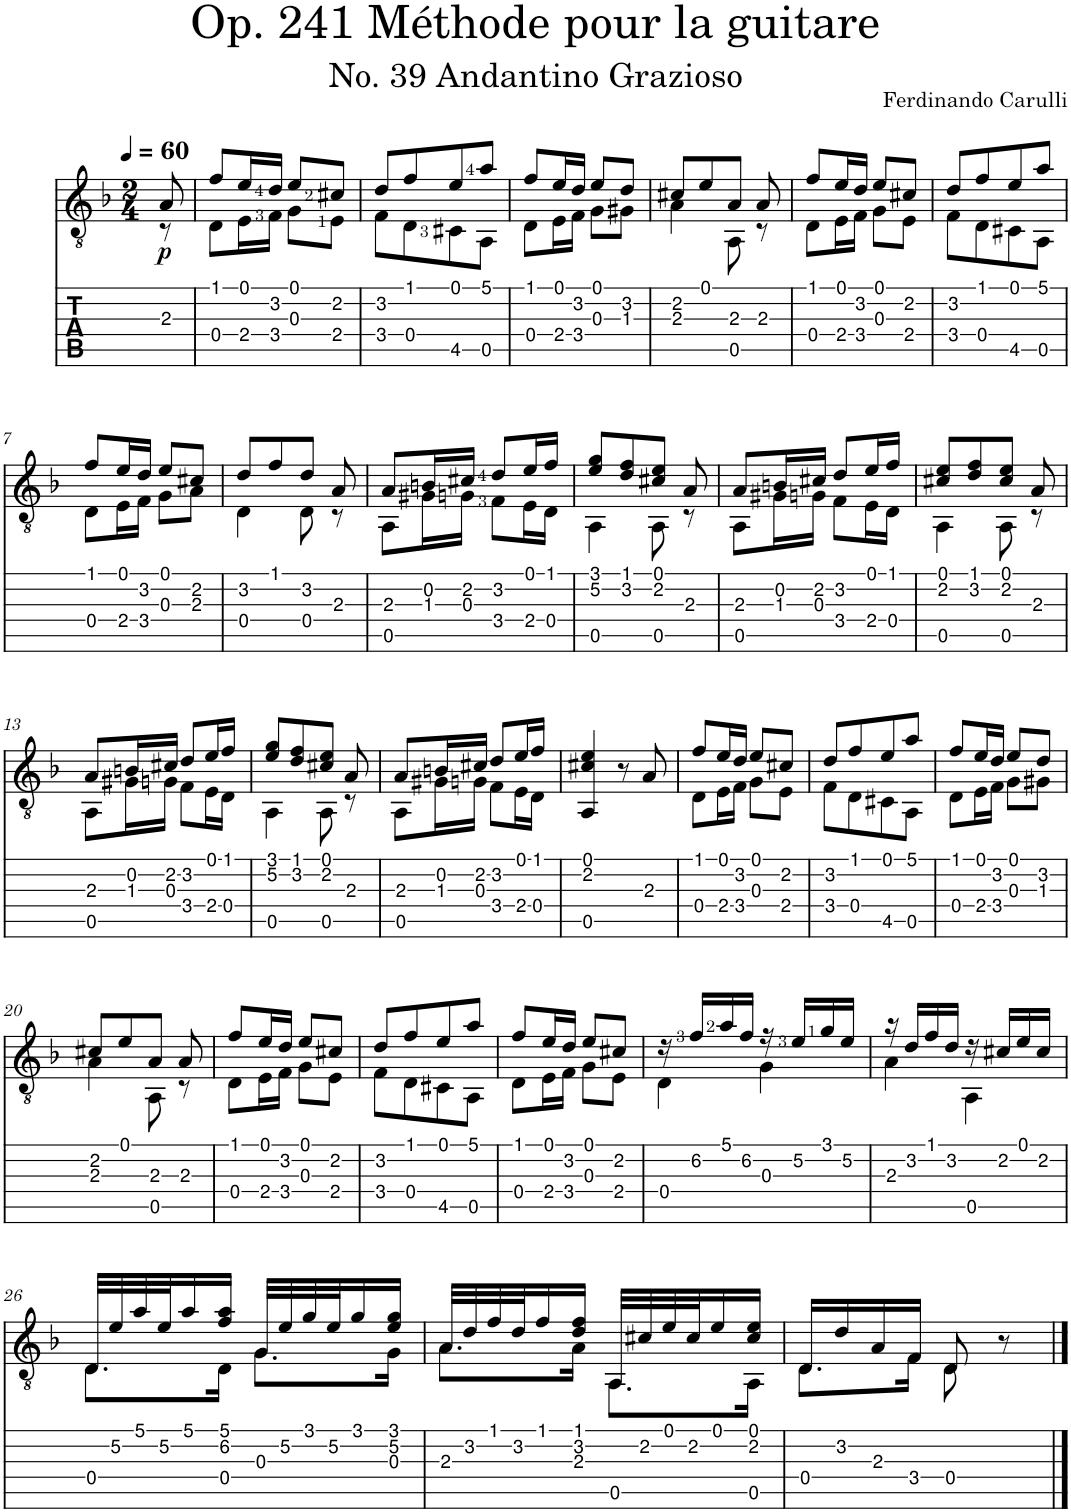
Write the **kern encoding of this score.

**kern	**kern	**dynam
*part1	*part1	*part1
*staff2	*staff1	*staff1/2
*I"Classical Guitar	*	*
*stria6	*	*
*	*clefGv2	*
*k[b-]	*k[b-]	*
*d:	*d:	*
*M2/4	*M2/4	*
*MM60	*MM60	*
=	=	=
*^	*^	*
!	!	!	!	!LO:DY:b
8A	8r	8A/	8r	p
=1	=1	=1	=1	=1
8fL	8DL	8f/L	8D\L	.
16eL	16EL	16e/L	16E\L	.
16dJJ	16FJJ	16d/JJ	16F\JJ	.
8eL	8GL	8e/L	8G\L	.
8c#XJ	8EJ	8c#X/J	8E\J	.
=2	=2	=2	=2	=2
8dL	8FL	8d/L	8F\L	.
8fJ	8DJ	8f/	8D\	.
8eL	8C#XL	8e/	8C#X\	.
8aJ	8AAJ	8a/J	8AA\J	.
=3	=3	=3	=3	=3
8fL	8DL	8f/L	8D\L	.
16eL	16EL	16e/L	16E\L	.
16dJJ	16FJJ	16d/JJ	16F\JJ	.
8eL	8GL	8e/L	8G\L	.
8dJ	8G#XJ	8d/J	8G#X\J	.
=4	=4	=4	=4	=4
8c#XL	4A	8c#X/L	4A\	.
8eJ	.	8e/	.	.
8AL	8AA	8A/J	8AA\	.
8AJ	8r	8A/	8r	.
=5	=5	=5	=5	=5
8fL	8DL	8f/L	8D\L	.
16eL	16EL	16e/L	16E\L	.
16dJJ	16FJJ	16d/JJ	16F\JJ	.
8eL	8GL	8e/L	8G\L	.
8c#XJ	8EJ	8c#X/J	8E\J	.
=6	=6	=6	=6	=6
8dL	8FL	8d/L	8F\L	.
8fJ	8DJ	8f/	8D\	.
8eL	8C#XL	8e/	8C#X\	.
8aJ	8AAJ	8a/J	8AA\J	.
!!LO:LB:g=z	!!
=7	=7	=7	=7	=7
8fL	8DL	8f/L	8D\L	.
16eL	16EL	16e/L	16E\L	.
16dJJ	16FJJ	16d/JJ	16F\JJ	.
8eL	8GL	8e/L	8G\L	.
8c#XJ	8AJ	8c#X/J	8A\J	.
=8	=8	=8	=8	=8
8dL	4D	8d/L	4D\	.
8fJ	.	8f/	.	.
8dL	8D	8d/J	8D\	.
8AJ	8r	8A/	8r	.
=9	=9	=9	=9	=9
8AL	8AAL	8A/L	8AA\L	.
16BnL	16G#XL	16Bn/L	16G#X\L	.
16c#XJJ	16GnJJ	16c#X/JJ	16Gn\JJ	.
8dL	8FL	8d/L	8F\L	.
16eL	16EL	16e/L	16E\L	.
16fJJ	16DJJ	16f/JJ	16D\JJ	.
=10	=10	=10	=10	=10
8e\ 8g\L	4AA	8e/ 8g/L	4AA\	.
8d\ 8f\J	.	8d/ 8f/	.	.
8c#X\ 8e\L	8AA	8c#X/ 8e/J	8AA\	.
8AJ	8r	8A/	8r	.
=11	=11	=11	=11	=11
8AL	8AAL	8A/L	8AA\L	.
16BnL	16G#XL	16Bn/L	16G#X\L	.
16c#XJJ	16GnJJ	16c#X/JJ	16Gn\JJ	.
8dL	8FL	8d/L	8F\L	.
16eL	16EL	16e/L	16E\L	.
16fJJ	16DJJ	16f/JJ	16D\JJ	.
=12	=12	=12	=12	=12
8c#X\ 8e\L	4AA	8c#X/ 8e/L	4AA\	.
8d\ 8f\J	.	8d/ 8f/	.	.
8c#\ 8e\L	8AA	8c#/ 8e/J	8AA\	.
8AJ	8r	8A/	8r	.
!!LO:LB:g=z	!!
=13	=13	=13	=13	=13
8AL	8AAL	8A/L	8AA\L	.
16BnL	16G#XL	16Bn/L	16G#X\L	.
16c#XJJ	16GnJJ	16c#X/JJ	16Gn\JJ	.
8dL	8FL	8d/L	8F\L	.
16eL	16EL	16e/L	16E\L	.
16fJJ	16DJJ	16f/JJ	16D\JJ	.
=14	=14	=14	=14	=14
8e\ 8g\L	4AA	8e/ 8g/L	4AA\	.
8d\ 8f\J	.	8d/ 8f/	.	.
8c#X\ 8e\L	8AA	8c#X/ 8e/J	8AA\	.
8AJ	8r	8A/	8r	.
=15	=15	=15	=15	=15
8AL	8AAL	8A/L	8AA\L	.
16BnL	16G#XL	16Bn/L	16G#X\L	.
16c#XJJ	16GnJJ	16c#X/JJ	16Gn\JJ	.
8dL	8FL	8d/L	8F\L	.
16eL	16EL	16e/L	16E\L	.
16fJJ	16DJJ	16f/JJ	16D\JJ	.
*v	*v	*	*	*
*	*v	*v	*
=16	=16	=16
4AA 4c#X 4e	4AA/ 4c#X/ 4e/	.
8r	8r	.
8A	8A/	.
=17	=17	=17
*^	*^	*
8fL	8DL	8f/L	8D\L	.
16eL	16EL	16e/L	16E\L	.
16dJJ	16FJJ	16d/JJ	16F\JJ	.
8eL	8GL	8e/L	8G\L	.
8c#XJ	8EJ	8c#X/J	8E\J	.
=18	=18	=18	=18	=18
8dL	8FL	8d/L	8F\L	.
8fJ	8DJ	8f/	8D\	.
8eL	8C#XL	8e/	8C#X\	.
8aJ	8AAJ	8a/J	8AA\J	.
=19	=19	=19	=19	=19
8fL	8DL	8f/L	8D\L	.
16eL	16EL	16e/L	16E\L	.
16dJJ	16FJJ	16d/JJ	16F\JJ	.
8eL	8GL	8e/L	8G\L	.
8dJ	8G#XJ	8d/J	8G#X\J	.
!!LO:LB:g=z	!!
=20	=20	=20	=20	=20
8c#XL	4A	8c#X/L	4A\	.
8eJ	.	8e/	.	.
8AL	8AA	8A/J	8AA\	.
8AJ	8r	8A/	8r	.
=21	=21	=21	=21	=21
8fL	8DL	8f/L	8D\L	.
16eL	16EL	16e/L	16E\L	.
16dJJ	16FJJ	16d/JJ	16F\JJ	.
8eL	8GL	8e/L	8G\L	.
8c#XJ	8EJ	8c#X/J	8E\J	.
=22	=22	=22	=22	=22
8dL	8FL	8d/L	8F\L	.
8fJ	8DJ	8f/	8D\	.
8eL	8C#XL	8e/	8C#X\	.
8aJ	8AAJ	8a/J	8AA\J	.
=23	=23	=23	=23	=23
8fL	8DL	8f/L	8D\L	.
16eL	16EL	16e/L	16E\L	.
16dJJ	16FJJ	16d/JJ	16F\JJ	.
8eL	8GL	8e/L	8G\L	.
8c#XJ	8EJ	8c#X/J	8E\J	.
=24	=24	=24	=24	=24
16r	4D	16r	4D\	.
16fLL	.	16f/LL	.	.
16a	.	16a/	.	.
16fJJ	.	16f/JJ	.	.
16r	4G	16r	4G\	.
16eLL	.	16e/LL	.	.
16g	.	16g/	.	.
16eJJ	.	16e/JJ	.	.
=25	=25	=25	=25	=25
16r	4A	16r	4A\	.
16dLL	.	16d/LL	.	.
16f	.	16f/	.	.
16dJJ	.	16d/JJ	.	.
16r	4AA	16r	4AA\	.
16c#XLL	.	16c#X/LL	.	.
16e	.	16e/	.	.
16c#JJ	.	16c#/JJ	.	.
!!LO:LB:g=z	!!
=26	=26	=26	=26	=26
32DLLL	8.DL	32D/LLL	8.D\L	.
32e	.	32e/	.	.
32a	.	32a/	.	.
32eJJ	.	32e/J	.	.
16aL	.	16a/	.	.
16f\ 16a\JJ	16DJk	16f/ 16a/JJ	16D\Jk	.
32GLLL	8.GL	32G/LLL	8.G\L	.
32e	.	32e/	.	.
32g	.	32g/	.	.
32eJJ	.	32e/J	.	.
16gL	.	16g/	.	.
16e\ 16g\JJ	16GJk	16e/ 16g/JJ	16G\Jk	.
=27	=27	=27	=27	=27
32ALLL	8.AL	32A/LLL	8.A\L	.
32d	.	32d/	.	.
32f	.	32f/	.	.
32dJJ	.	32d/J	.	.
16fL	.	16f/	.	.
16d\ 16f\JJ	16AJk	16d/ 16f/JJ	16A\Jk	.
32AALLL	8.AAL	32AA/LLL	8.AA\L	.
32c#X	.	32c#X/	.	.
32e	.	32e/	.	.
32c#JJ	.	32c#/J	.	.
16eL	.	16e/	.	.
16c#\ 16e\JJ	16AAJk	16c#/ 16e/JJ	16AA\Jk	.
=28	=28	=28	=28	=28
16DLL	8.D	16D/LL	8.D\L	.
16dJ	.	16d/	.	.
16AL	.	16A/	.	.
16FJJ	16FKL	16F/JJ	16F\Jk	.
8D	8DJ	8D/	8D\	.
8r	8ryy	8r	8ryy	.
*v	*v	*	*	*
*	*v	*v	*
==	==	==
*-	*-	*-
